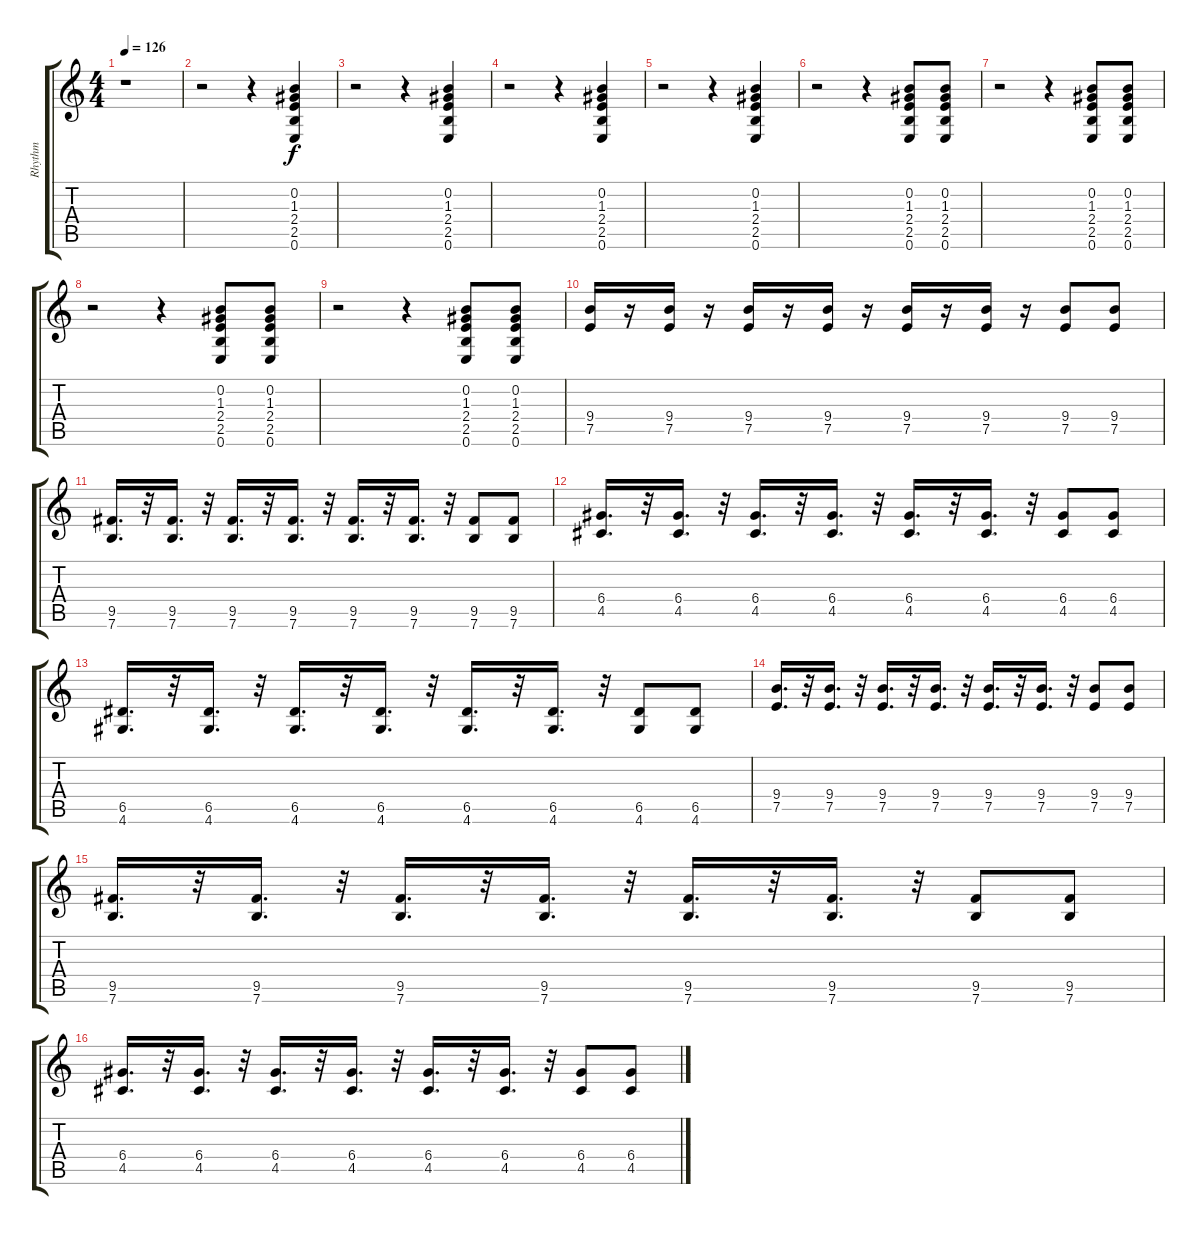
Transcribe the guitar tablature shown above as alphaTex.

\track ("Rhythm" "Rhythm") {instrument distortionguitar}
\staff {score tabs}
\tuning (E4 B3 G3 D3 A2 E2) {hide}
\ts (4 4)
\tempo 126
\clef g2
\ks c
r.1{dy f instrument distortionguitar} |
r.2 r.4 (0.2 1.3 2.4 2.5 0.6).4 |
r.2 r.4 (0.2 1.3 2.4 2.5 0.6).4 |
r.2 r.4 (0.2 1.3 2.4 2.5 0.6).4 |
r.2 r.4 (0.2 1.3 2.4 2.5 0.6).4 |
r.2 r.4 (0.2 1.3 2.4 2.5 0.6).8 (0.2 1.3 2.4 2.5 0.6).8 |
r.2 r.4 (0.2 1.3 2.4 2.5 0.6).8 (0.2 1.3 2.4 2.5 0.6).8 |
r.2 r.4 (0.2 1.3 2.4 2.5 0.6).8 (0.2 1.3 2.4 2.5 0.6).8 |
r.2 r.4 (0.2 1.3 2.4 2.5 0.6).8 (0.2 1.3 2.4 2.5 0.6).8 |
(9.4 7.5).16{volume 8} r.16 (9.4 7.5).16 r.16 (9.4 7.5).16 r.16 (9.4 7.5).16 r.16 (9.4 7.5).16 r.16 (9.4 7.5).16 r.16 (9.4 7.5).8 (9.4 7.5).8 |
(9.5 7.6).16{d} r.32 (9.5 7.6).16{d} r.32 (9.5 7.6).16{d} r.32 (9.5 7.6).16{d} r.32 (9.5 7.6).16{d} r.32 (9.5 7.6).16{d} r.32 (9.5 7.6).8 (9.5 7.6).8 |
(6.4 4.5).16{d} r.32 (6.4 4.5).16{d} r.32 (6.4 4.5).16{d} r.32 (6.4 4.5).16{d} r.32 (6.4 4.5).16{d} r.32 (6.4 4.5).16{d} r.32 (6.4 4.5).8 (6.4 4.5).8 |
(6.5 4.6).16{d} r.32 (6.5 4.6).16{d} r.32 (6.5 4.6).16{d} r.32 (6.5 4.6).16{d} r.32 (6.5 4.6).16{d} r.32 (6.5 4.6).16{d} r.32 (6.5 4.6).8 (6.5 4.6).8 |
(9.4 7.5).16{d} r.32 (9.4 7.5).16{d} r.32 (9.4 7.5).16{d} r.32 (9.4 7.5).16{d} r.32 (9.4 7.5).16{d} r.32 (9.4 7.5).16{d} r.32 (9.4 7.5).8 (9.4 7.5).8 |
(9.5 7.6).16{d} r.32 (9.5 7.6).16{d} r.32 (9.5 7.6).16{d} r.32 (9.5 7.6).16{d} r.32 (9.5 7.6).16{d} r.32 (9.5 7.6).16{d} r.32 (9.5 7.6).8 (9.5 7.6).8 |
(6.4 4.5).16{d} r.32 (6.4 4.5).16{d} r.32 (6.4 4.5).16{d} r.32 (6.4 4.5).16{d} r.32 (6.4 4.5).16{d} r.32 (6.4 4.5).16{d} r.32 (6.4 4.5).8 (6.4 4.5).8
